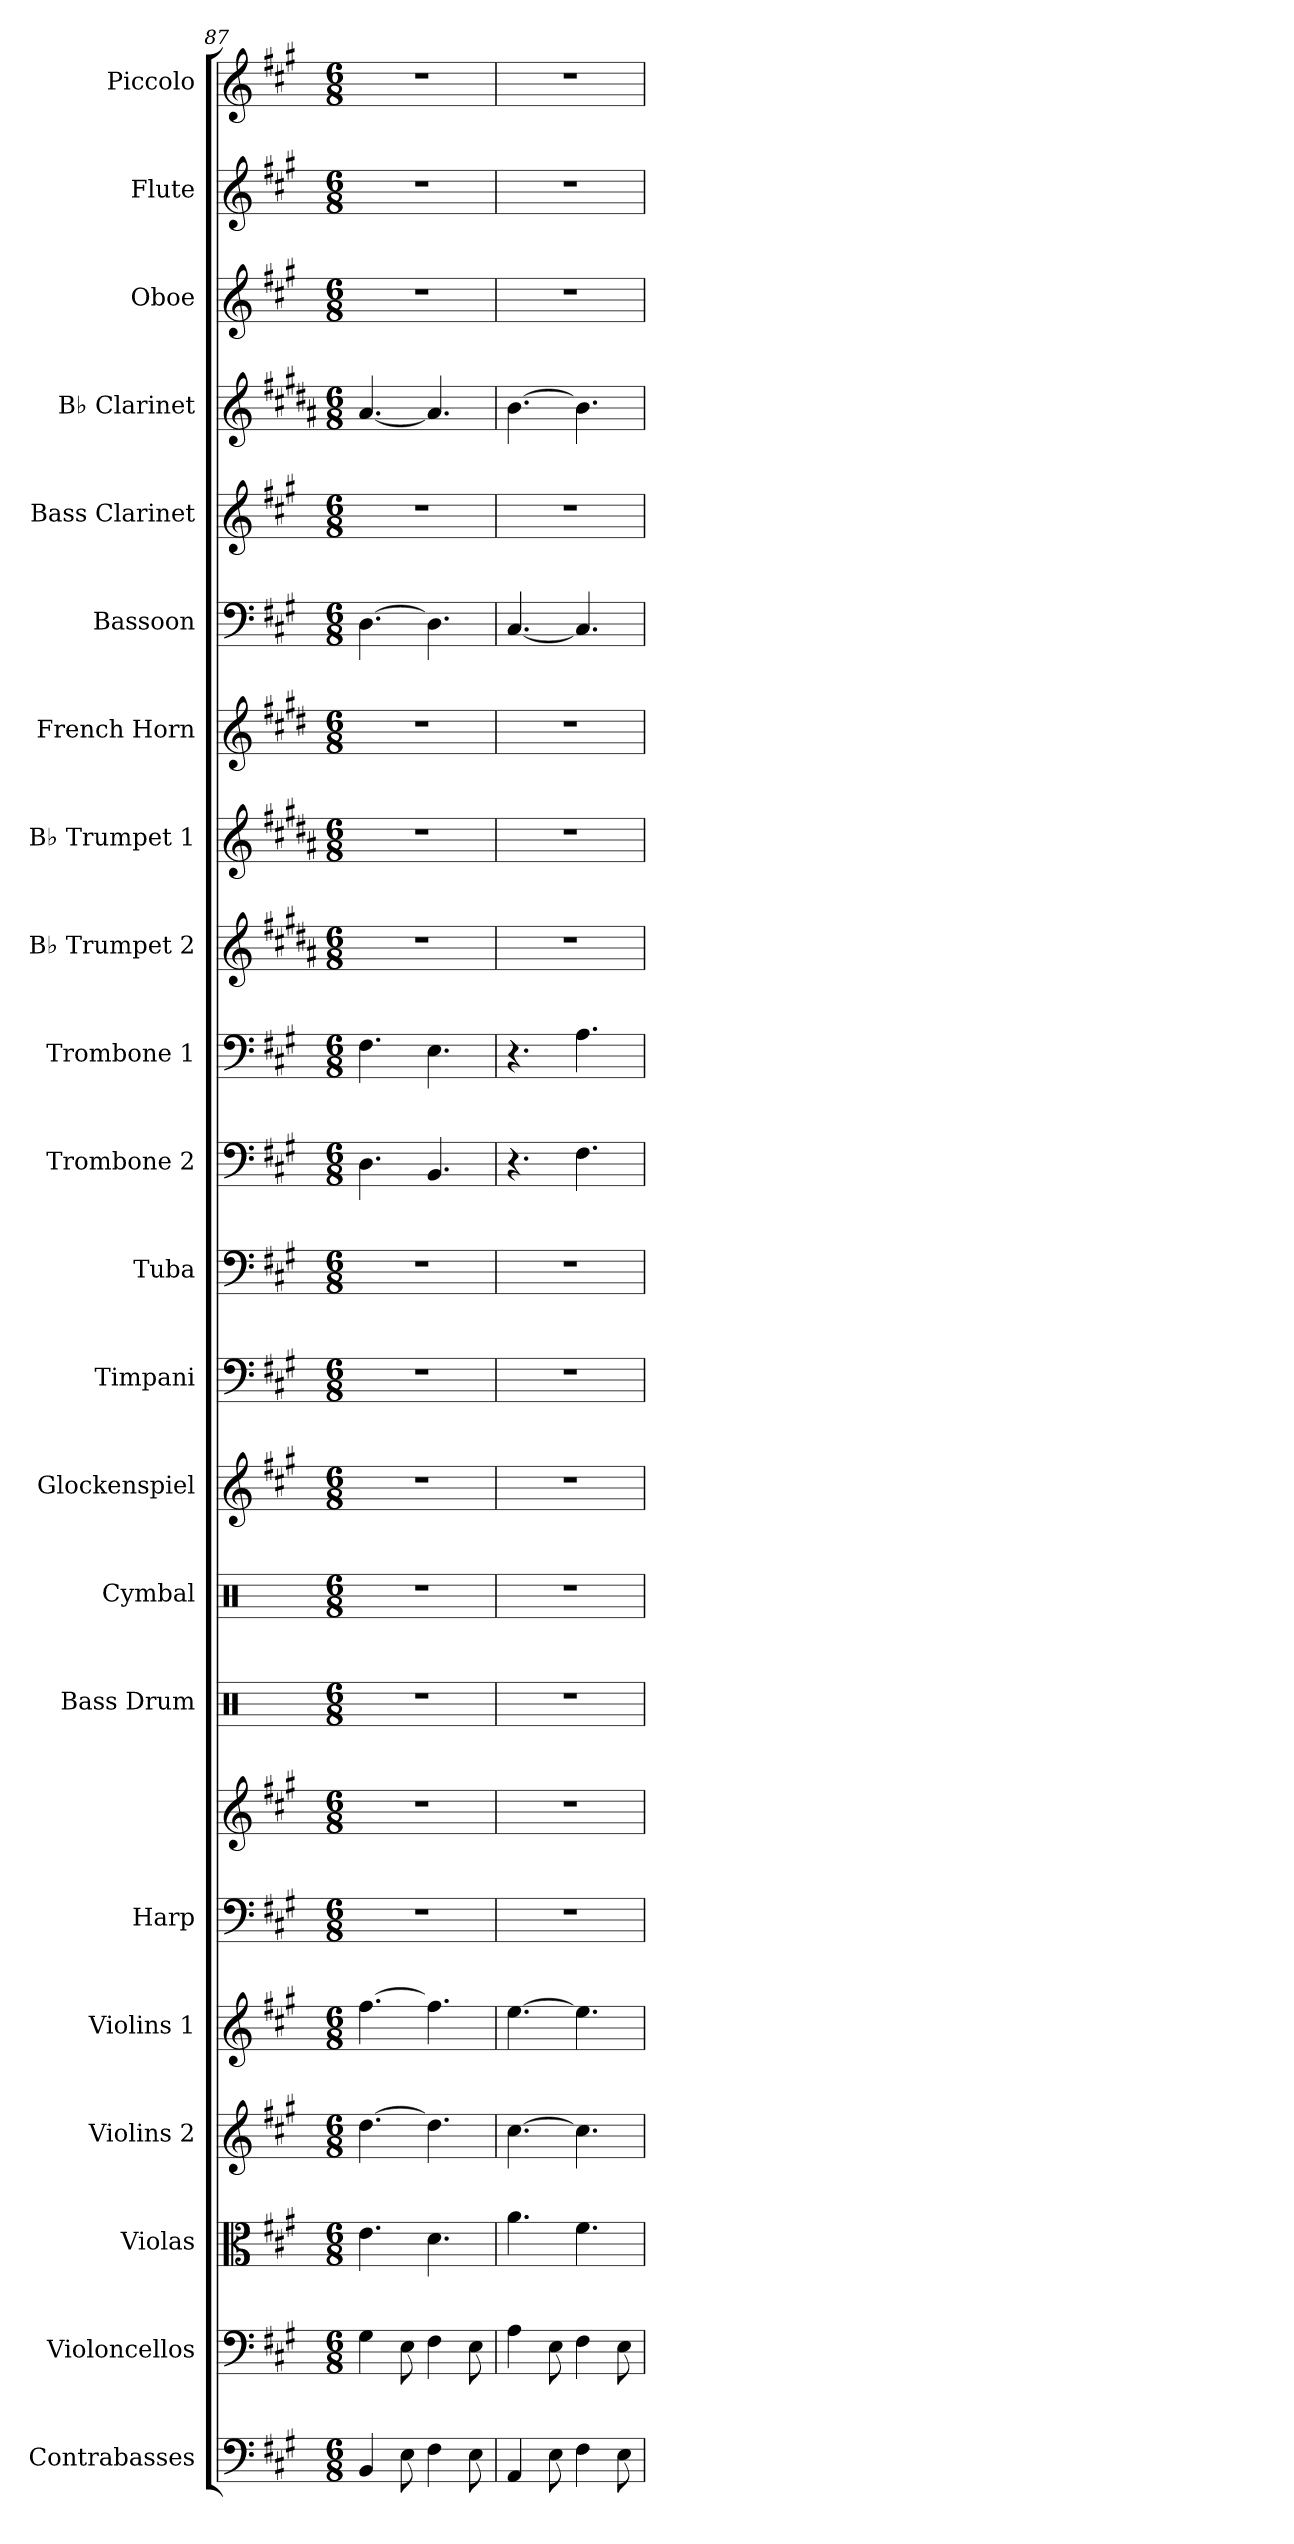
**kern	**kern	**kern	**kern	**kern	**kern	**kern	**kern	**kern	**kern	**kern	**kern	**kern	**kern	**kern	**kern	**kern	**kern	**kern	**kern	**kern	**kern	**kern
*part22	*part21	*part20	*part19	*part18	*part17	*part17	*part16	*part15	*part14	*part13	*part12	*part11	*part10	*part9	*part8	*part7	*part6	*part5	*part4	*part3	*part2	*part1
*staff23	*staff22	*staff21	*staff20	*staff19	*staff18	*staff17	*staff16	*staff15	*staff14	*staff13	*staff12	*staff11	*staff10	*staff9	*staff8	*staff7	*staff6	*staff5	*staff4	*staff3	*staff2	*staff1
*I"Contrabasses	*I"Violoncellos	*I"Violas	*I"Violins 2	*I"Violins 1	*I"Harp	*	*I"Bass Drum	*I"Cymbal	*I"Glockenspiel	*I"Timpani	*I"Tuba	*I"Trombone 2	*I"Trombone 1	*I"B♭ Trumpet 2	*I"B♭ Trumpet 1	*I"French Horn	*I"Bassoon	*I"Bass Clarinet	*I"B♭ Clarinet	*I"Oboe	*I"Flute	*I"Piccolo
*I'Cbs.	*I'Vcs.	*I'Vlas.	*I'Vlns. 2	*I'Vlns. 1	*I'Hrp.	*	*I'B. Dr.	*I'Cym.	*I'Glock.	*I'Timp.	*I'Tba.	*I'Tbn. 2	*I'Tbn. 1	*I'B♭ Tpt. 2	*I'B♭ Tpt. 1	*I'F Hn.	*I'Bsn.	*I'B. Cl.	*I'B♭ Cl.	*I'Ob.	*I'Fl.	*I'Picc.
*clefF4	*clefF4	*clefC3	*clefG2	*clefG2	*clefF4	*clefG2	*clefX	*clefX	*clefG2	*clefF4	*clefF4	*clefF4	*clefF4	*clefG2	*clefG2	*clefG2	*clefF4	*clefG2	*clefG2	*clefG2	*clefG2	*clefG2
*ITrd7c12	*	*	*	*	*	*	*	*	*ITrd-14c-24	*	*	*	*	*ITrd1c2	*ITrd1c2	*ITrd4c7	*	*ITrd8c14	*ITrd1c2	*	*	*ITrd-7c-12
*k[f#c#g#]	*k[f#c#g#]	*k[f#c#g#]	*k[f#c#g#]	*k[f#c#g#]	*k[f#c#g#]	*k[f#c#g#]	*k[]	*k[]	*k[f#c#g#]	*k[f#c#g#]	*k[f#c#g#]	*k[f#c#g#]	*k[f#c#g#]	*k[f#c#g#]	*k[f#c#g#]	*k[f#c#g#]	*k[f#c#g#]	*k[f#c#g#]	*k[f#c#g#]	*k[f#c#g#]	*k[f#c#g#]	*k[f#c#g#]
*M6/8	*M6/8	*M6/8	*M6/8	*M6/8	*M6/8	*M6/8	*M6/8	*M6/8	*M6/8	*M6/8	*M6/8	*M6/8	*M6/8	*M6/8	*M6/8	*M6/8	*M6/8	*M6/8	*M6/8	*M6/8	*M6/8	*M6/8
=87	=87	=87	=87	=87	=87	=87	=87	=87	=87	=87	=87	=87	=87	=87	=87	=87	=87	=87	=87	=87	=87	=87
4BBB/	4G#\	4.e\	[4.dd\	[4.ff#\	2.r	2.r	2.r	2.r	2.r	2.r	2.r	4.D\	4.F#\	2.r	2.r	2.r	[4.D\	2.r	[4.g#/	2.r	2.r	2.r
8EE\	8E\	.	.	.	.	.	.	.	.	.	.	.	.	.	.	.	.	.	.	.	.	.
4FF#\	4F#\	4.d\	4.dd\]	4.ff#\]	.	.	.	.	.	.	.	4.BB/	4.E\	.	.	.	4.D\]	.	4.g#/]	.	.	.
8EE\	8E\	.	.	.	.	.	.	.	.	.	.	.	.	.	.	.	.	.	.	.	.	.
=88	=88	=88	=88	=88	=88	=88	=88	=88	=88	=88	=88	=88	=88	=88	=88	=88	=88	=88	=88	=88	=88	=88
4AAA/	4A\	4.a\	[4.cc#\	[4.ee\	2.r	2.r	2.r	2.r	2.r	2.r	2.r	4.r	4.r	2.r	2.r	2.r	[4.C#/	2.r	[4.a\	2.r	2.r	2.r
8EE\	8E\	.	.	.	.	.	.	.	.	.	.	.	.	.	.	.	.	.	.	.	.	.
4FF#\	4F#\	4.f#\	4.cc#\]	4.ee\]	.	.	.	.	.	.	.	4.F#\	4.A\	.	.	.	4.C#/]	.	4.a\]	.	.	.
8EE\	8E\	.	.	.	.	.	.	.	.	.	.	.	.	.	.	.	.	.	.	.	.	.
=	=	=	=	=	=	=	=	=	=	=	=	=	=	=	=	=	=	=	=	=	=	=
*-	*-	*-	*-	*-	*-	*-	*-	*-	*-	*-	*-	*-	*-	*-	*-	*-	*-	*-	*-	*-	*-	*-
